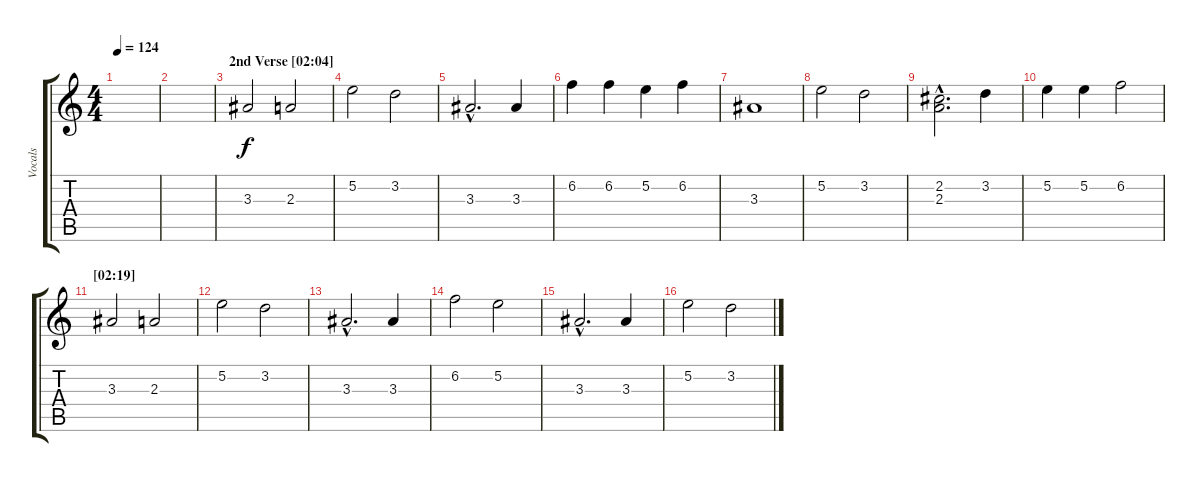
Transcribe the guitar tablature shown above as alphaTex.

\track ("Vocals" "Vocals") {instrument fretlessbass}
\staff {score tabs}
\tuning (E4 B3 G3 D3 A2 E2) {hide}
\ts (4 4)
\tempo 124
\clef g2
\ks c
|
|
\section ("" "2nd Verse [02:04]")
3.3.2 2.3.2 |
5.2.2 3.2.2 |
3.3{hac}.2{d} 3.3.4 |
6.2.4 6.2.4 5.2.4 6.2.4 |
3.3.1 |
5.2.2 3.2.2 |
(2.2{hac} 2.3{hac}).2{d} 3.2.4 |
5.2.4 5.2.4 6.2.2 |
\section ("" "[02:19]")
3.3.2 2.3.2 |
5.2.2 3.2.2 |
3.3{hac}.2{d} 3.3.4 |
6.2.2 5.2.2 |
3.3{hac}.2{d} 3.3.4 |
5.2.2 3.2.2
